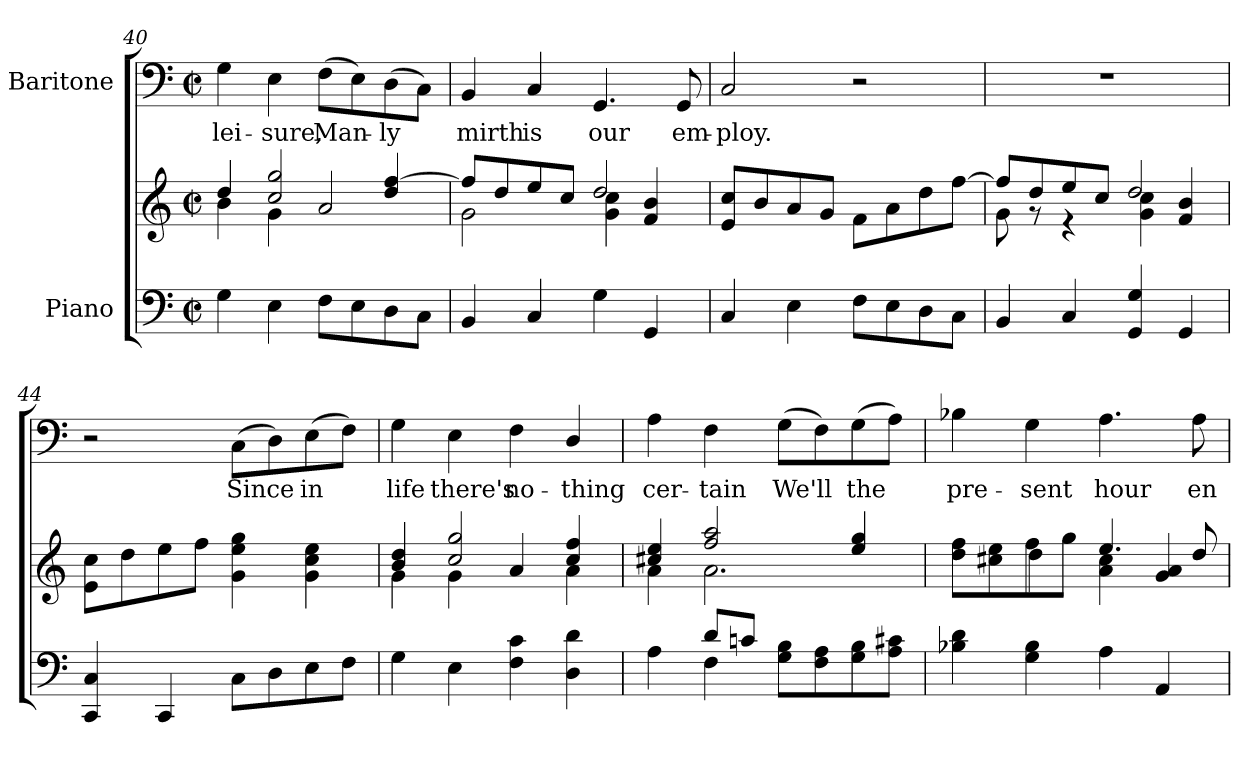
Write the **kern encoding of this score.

**kern	**kern	**kern	**text
*part2	*part2	*part1	*part1
*staff3	*staff2	*staff1	*staff1
*I"Piano	*	*I"Baritone	*
*clefF4	*clefG2	*clefF4	*
*k[]	*k[]	*k[]	*
*C:	*C:	*C:	*
*M2/2	*M2/2	*M2/2	*
*met(c|)	*met(c|)	*met(c|)	*
=40	=40	=40	=40
*	*^	*	*
!	!	!	!	!LO:LY:b:color=#000000
4Gi\	4ddi/	4bi\	4Gi\	lei-
!	!	!	!	!LO:LY:b:color=#000000
4Ei\	2cci/ 2ggi	4gi\	4Ei\	-sure,
!	!	!	!	!LO:LY:b:color=#000000
8Fi\L	.	2ai/	(8Fi\L	Man-
8Ei\	.	.	8Ei\)	.
!	!	!	!	!LO:LY:b:color=#000000
8Di\	4ddi/ [4ffi	.	(8Di\	-ly
8Ci\J	.	.	8Ci\J)	.
=41	=41	=41	=41	=41
!	!	!	!	!LO:LY:b:color=#000000
4BBi/	8ffi/L]	2gi\	4BBi/	mirth
.	8ddi/	.	.	.
!	!	!	!	!LO:LY:b:color=#000000
4Ci/	8eei/	.	4Ci/	is
.	8cci/J	.	.	.
!	!	!	!	!LO:LY:b:color=#000000
4Gi\	2ddi/	4gi\ 4cci	4.GGi/	our
4GGi/	.	4fi/ 4bi	.	.
!	!	!	!	!LO:LY:b:color=#000000
.	.	.	8GGi/	em-
*	*v	*v	*	*
=42	=42	=42	=42
!	!	!	!LO:LY:b:color=#000000
4Ci/	8ei/ 8cci/L	2Ci/	-ploy.
.	8bi/	.	.
4Ei\	8ai/	.	.
.	8gi/J	.	.
8Fi\L	8fi\L	2r	.
8Ei\	8ai\	.	.
8Di\	8ddi\	.	.
8Ci\J	[8ffi\J	.	.
!!LO:LB:g=z
=43	=43	=43	=43
*	*^	*	*
4BBi/	8ffi/L]	8gi\	1r	.
.	8ddi/	8r	.	.
4Ci/	8eei/	4r	.	.
.	8cci/J	.	.	.
4GGi/ 4Gi	2ddi/	4gi\ 4cci	.	.
4GGi/	.	4fi/ 4bi	.	.
*	*v	*v	*	*
=44	=44	=44	=44
4CCi/ 4Ci	8ei\ 8cci\L	2r	.
.	8ddi\	.	.
4CCi/	8eei\	.	.
.	8ffi\J	.	.
!	!	!	!LO:LY:b:color=#000000
8Ci\L	4gi\ 4eei 4ggi	(8Ci\L	Since
8Di\	.	8Di\)	.
!	!	!	!LO:LY:b:color=#000000
8Ei\	4gi\ 4cci 4eei	(8Ei\	in
8Fi\J	.	8Fi\J)	.
=45	=45	=45	=45
*	*^	*	*
!	!	!	!	!LO:LY:b:color=#000000
4Gi\	4bi/ 4ddi	4gi\	4Gi\	life
!	!	!	!	!LO:LY:b:color=#000000
4Ei\	2cci/ 2ggi	4gi\	4Ei\	there's
!	!	!	!	!LO:LY:b:color=#000000
4Fi\ 4ci	.	4ai/	4Fi\	no-
!	!	!	!	!LO:LY:b:color=#000000
4Di\ 4di	4cci/ 4ffi	4ai\	4Di/	-thing
=46	=46	=46	=46	=46
*^	*	*	*	*
!	!	!	!	!	!LO:LY:b:color=#000000
4Ai\	4ryy	4cc#Xi/ 4eei	4ai\	4Ai\	cer-
!	!	!	!	!	!LO:LY:b:color=#000000
8di/L	4Fi\	2ffi/ 2aai	2.ai\	4Fi\	-tain
8cni/J	.	.	.	.	.
!	!	!	!	!	!LO:LY:b:color=#000000
8Gi\ 8Bi\L	2ryy	.	.	(8Gi\L	We'll
8Fi\ 8Ai\	.	.	.	8Fi\)	.
!	!	!	!	!	!LO:LY:b:color=#000000
8Gi\ 8Bi\	.	4eei/ 4ggi	.	(8Gi\	the
8Ai\ 8c#Xi\J	.	.	.	8Ai\J)	.
*v	*v	*	*	*	*
!!LO:LB:g=z
=47	=47	=47	=47	=47
!	!	!	!	!LO:LY:b:color=#000000
4B-Xi\ 4di	8ddi\ 8ffi\L	4ryy	4B-Xi\	pre-
.	8cc#Xi\ 8eei\	.	.	.
!	!	!	!	!LO:LY:b:color=#000000
4Gi\ 4B-i	8ffi\	4ddi\	4Gi\	-sent
.	8ggi\J	.	.	.
!	!	!	!	!LO:LY:b:color=#000000
4Ai\	4.eei/	4ai\ 4cc#i	4.Ai\	hour
4AAi/	.	4gi/ 4ai	.	.
!	!	!	!	!LO:LY:b:color=#000000
.	8ddi/	.	8Ai\	en-
*	*v	*v	*	*
=	=	=	=
*-	*-	*-	*-
